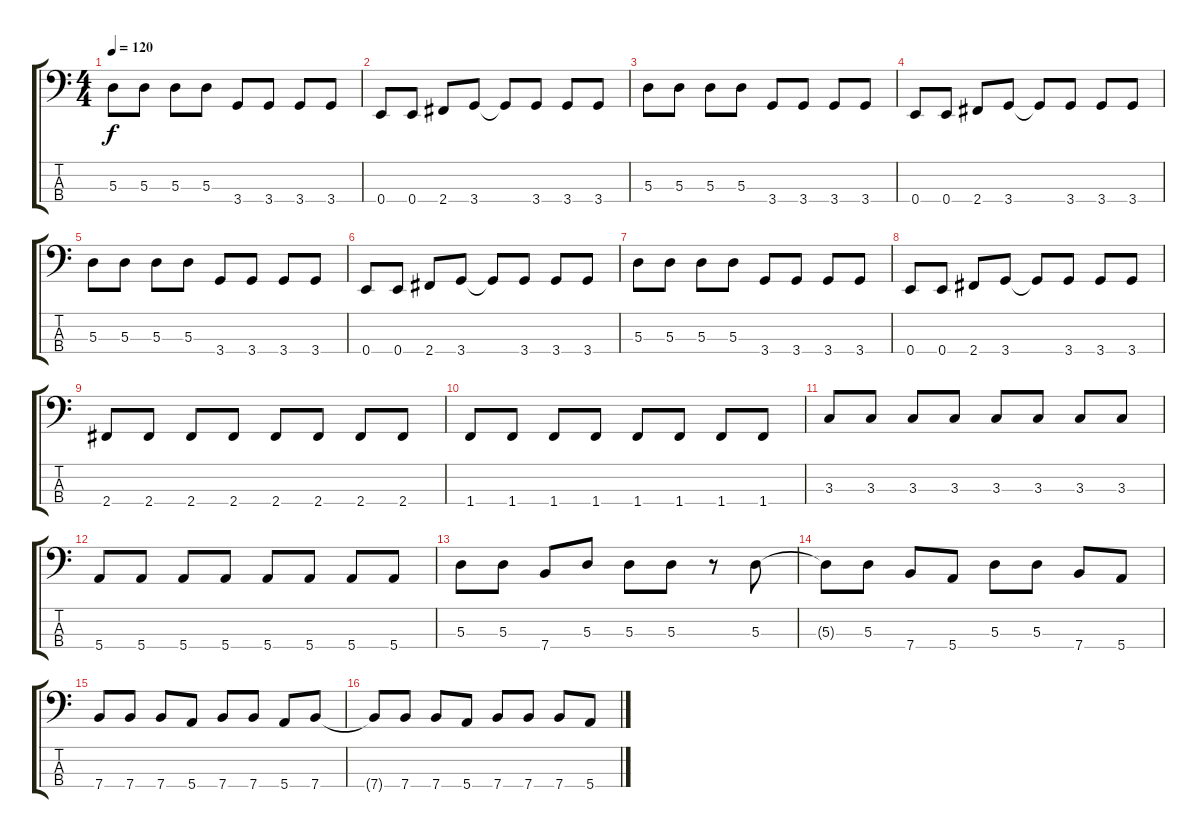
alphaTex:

\track "" {instrument electricbassfinger}
\staff {score tabs}
\tuning (G2 D2 A1 E1) {hide}
\ts (4 4)
\tempo 120
\clef f4
\ks c
5.3.8{dy f} 5.3.8 5.3.8 5.3.8 3.4.8 3.4.8 3.4.8 3.4.8 |
0.4.8 0.4.8 2.4.8 3.4.8 3.4{t}.8 3.4.8 3.4.8 3.4.8 |
5.3.8 5.3.8 5.3.8 5.3.8 3.4.8 3.4.8 3.4.8 3.4.8 |
0.4.8 0.4.8 2.4.8 3.4.8 3.4{t}.8 3.4.8 3.4.8 3.4.8 |
5.3.8 5.3.8 5.3.8 5.3.8 3.4.8 3.4.8 3.4.8 3.4.8 |
0.4.8 0.4.8 2.4.8 3.4.8 3.4{t}.8 3.4.8 3.4.8 3.4.8 |
5.3.8 5.3.8 5.3.8 5.3.8 3.4.8 3.4.8 3.4.8 3.4.8 |
0.4.8 0.4.8 2.4.8 3.4.8 3.4{t}.8 3.4.8 3.4.8 3.4.8 |
2.4.8 2.4.8 2.4.8 2.4.8 2.4.8 2.4.8 2.4.8 2.4.8 |
1.4.8 1.4.8 1.4.8 1.4.8 1.4.8 1.4.8 1.4.8 1.4.8 |
3.3.8 3.3.8 3.3.8 3.3.8 3.3.8 3.3.8 3.3.8 3.3.8 |
5.4.8 5.4.8 5.4.8 5.4.8 5.4.8 5.4.8 5.4.8 5.4.8 |
5.3.8 5.3.8 7.4.8 5.3.8 5.3.8 5.3.8 r.8 5.3.8 |
5.3{t}.8 5.3.8 7.4.8 5.4.8 5.3.8 5.3.8 7.4.8 5.4.8 |
7.4.8 7.4.8 7.4.8 5.4.8 7.4.8 7.4.8 5.4.8 7.4.8 |
7.4{t}.8 7.4.8 7.4.8 5.4.8 7.4.8 7.4.8 7.4.8 5.4.8
